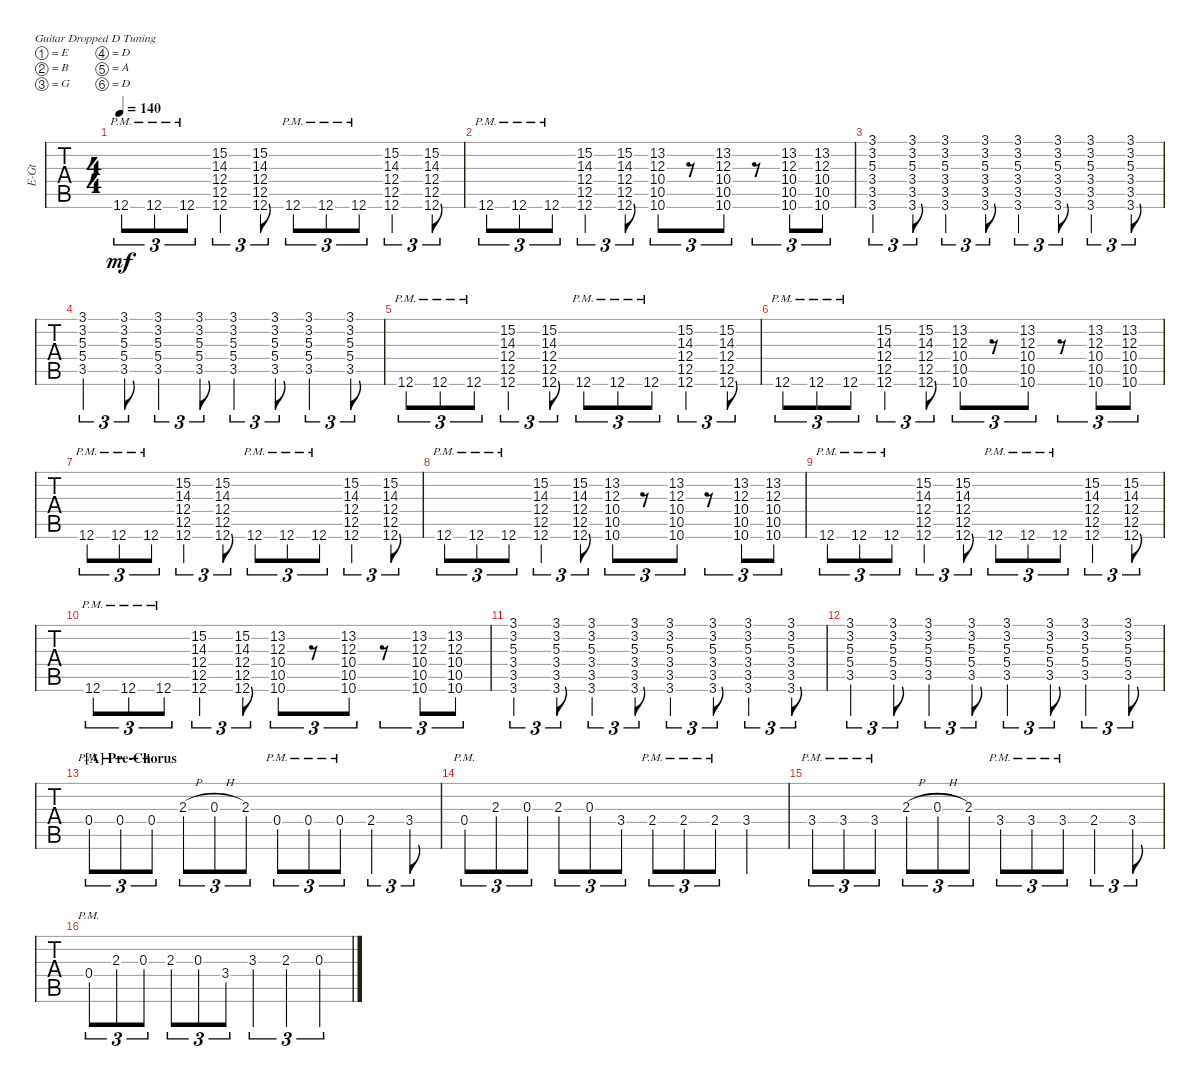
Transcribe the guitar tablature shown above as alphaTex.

\defaultSystemsLayout 4
\bracketExtendMode groupsimilarinstruments
\multiBarRest
\otherSystemsTrackNameOrientation horizontal
\track ("David" "E-Gt") {instrument distortionguitar}
\staff {tabs}
\tuning (E4 B3 G3 D3 A2 D2)
\ts (4 4)
\tempo 140
\clef g2
\ks c
12.6{pm}.8{tu (3 2) dy mf} 12.6{pm}.8{tu (3 2)} 12.6{pm}.8{tu (3 2)} (12.6 12.5 12.4 14.3 15.2).4{tu (3 2)} (12.6 12.5 12.4 14.3 15.2).8{tu (3 2)} 12.6{pm}.8{tu (3 2)} 12.6{pm}.8{tu (3 2)} 12.6{pm}.8{tu (3 2)} (12.6 12.5 12.4 14.3 15.2).4{tu (3 2)} (12.6 12.5 12.4 14.3 15.2).8{tu (3 2)} |
12.6{pm}.8{tu (3 2)} 12.6{pm}.8{tu (3 2)} 12.6{pm}.8{tu (3 2)} (12.6 12.5 12.4 14.3 15.2).4{tu (3 2)} (12.6 12.5 12.4 14.3 15.2).8{tu (3 2)} (10.6 10.5 10.4 12.3 13.2).8{tu (3 2)} r.8{tu (3 2)} (10.6 10.5 10.4 12.3 13.2).8{tu (3 2)} r.8{tu (3 2)} (10.6 10.5 10.4 12.3 13.2).8{tu (3 2)} (10.6 10.5 10.4 12.3 13.2).8{tu (3 2)} |
(3.6 3.5 3.4 5.3 3.2 3.1).4{tu (3 2)} (3.6 3.5 3.4 5.3 3.2 3.1).8{tu (3 2)} (3.6 3.5 3.4 5.3 3.2 3.1).4{tu (3 2)} (3.6 3.5 3.4 5.3 3.2 3.1).8{tu (3 2)} (3.6 3.5 3.4 5.3 3.2 3.1).4{tu (3 2)} (3.6 3.5 3.4 5.3 3.2 3.1).8{tu (3 2)} (3.6 3.5 3.4 5.3 3.2 3.1).4{tu (3 2)} (3.6 3.5 3.4 5.3 3.2 3.1).8{tu (3 2)} |
(3.5 5.4 5.3 3.2 3.1).4{tu (3 2)} (3.5 5.4 5.3 3.2 3.1).8{tu (3 2)} (3.5 5.4 5.3 3.2 3.1).4{tu (3 2)} (3.5 5.4 5.3 3.2 3.1).8{tu (3 2)} (3.5 5.4 5.3 3.2 3.1).4{tu (3 2)} (3.5 5.4 5.3 3.2 3.1).8{tu (3 2)} (3.5 5.4 5.3 3.2 3.1).4{tu (3 2)} (3.5 5.4 5.3 3.2 3.1).8{tu (3 2)} |
12.6{pm}.8{tu (3 2)} 12.6{pm}.8{tu (3 2)} 12.6{pm}.8{tu (3 2)} (12.6 12.5 12.4 14.3 15.2).4{tu (3 2)} (12.6 12.5 12.4 14.3 15.2).8{tu (3 2)} 12.6{pm}.8{tu (3 2)} 12.6{pm}.8{tu (3 2)} 12.6{pm}.8{tu (3 2)} (12.6 12.5 12.4 14.3 15.2).4{tu (3 2)} (12.6 12.5 12.4 14.3 15.2).8{tu (3 2)} |
12.6{pm}.8{tu (3 2)} 12.6{pm}.8{tu (3 2)} 12.6{pm}.8{tu (3 2)} (12.6 12.5 12.4 14.3 15.2).4{tu (3 2)} (12.6 12.5 12.4 14.3 15.2).8{tu (3 2)} (10.6 10.5 10.4 12.3 13.2).8{tu (3 2)} r.8{tu (3 2)} (10.6 10.5 10.4 12.3 13.2).8{tu (3 2)} r.8{tu (3 2)} (10.6 10.5 10.4 12.3 13.2).8{tu (3 2)} (10.6 10.5 10.4 12.3 13.2).8{tu (3 2)} |
12.6{pm}.8{tu (3 2)} 12.6{pm}.8{tu (3 2)} 12.6{pm}.8{tu (3 2)} (12.6 12.5 12.4 14.3 15.2).4{tu (3 2)} (12.6 12.5 12.4 14.3 15.2).8{tu (3 2)} 12.6{pm}.8{tu (3 2)} 12.6{pm}.8{tu (3 2)} 12.6{pm}.8{tu (3 2)} (12.6 12.5 12.4 14.3 15.2).4{tu (3 2)} (12.6 12.5 12.4 14.3 15.2).8{tu (3 2)} |
12.6{pm}.8{tu (3 2)} 12.6{pm}.8{tu (3 2)} 12.6{pm}.8{tu (3 2)} (12.6 12.5 12.4 14.3 15.2).4{tu (3 2)} (12.6 12.5 12.4 14.3 15.2).8{tu (3 2)} (10.6 10.5 10.4 12.3 13.2).8{tu (3 2)} r.8{tu (3 2)} (10.6 10.5 10.4 12.3 13.2).8{tu (3 2)} r.8{tu (3 2)} (10.6 10.5 10.4 12.3 13.2).8{tu (3 2)} (10.6 10.5 10.4 12.3 13.2).8{tu (3 2)} |
12.6{pm}.8{tu (3 2)} 12.6{pm}.8{tu (3 2)} 12.6{pm}.8{tu (3 2)} (12.6 12.5 12.4 14.3 15.2).4{tu (3 2)} (12.6 12.5 12.4 14.3 15.2).8{tu (3 2)} 12.6{pm}.8{tu (3 2)} 12.6{pm}.8{tu (3 2)} 12.6{pm}.8{tu (3 2)} (12.6 12.5 12.4 14.3 15.2).4{tu (3 2)} (12.6 12.5 12.4 14.3 15.2).8{tu (3 2)} |
12.6{pm}.8{tu (3 2)} 12.6{pm}.8{tu (3 2)} 12.6{pm}.8{tu (3 2)} (12.6 12.5 12.4 14.3 15.2).4{tu (3 2)} (12.6 12.5 12.4 14.3 15.2).8{tu (3 2)} (10.6 10.5 10.4 12.3 13.2).8{tu (3 2)} r.8{tu (3 2)} (10.6 10.5 10.4 12.3 13.2).8{tu (3 2)} r.8{tu (3 2)} (10.6 10.5 10.4 12.3 13.2).8{tu (3 2)} (10.6 10.5 10.4 12.3 13.2).8{tu (3 2)} |
(3.6 3.5 3.4 5.3 3.2 3.1).4{tu (3 2)} (3.6 3.5 3.4 5.3 3.2 3.1).8{tu (3 2)} (3.6 3.5 3.4 5.3 3.2 3.1).4{tu (3 2)} (3.6 3.5 3.4 5.3 3.2 3.1).8{tu (3 2)} (3.6 3.5 3.4 5.3 3.2 3.1).4{tu (3 2)} (3.6 3.5 3.4 5.3 3.2 3.1).8{tu (3 2)} (3.6 3.5 3.4 5.3 3.2 3.1).4{tu (3 2)} (3.6 3.5 3.4 5.3 3.2 3.1).8{tu (3 2)} |
(3.5 5.4 5.3 3.2 3.1).4{tu (3 2)} (3.5 5.4 5.3 3.2 3.1).8{tu (3 2)} (3.5 5.4 5.3 3.2 3.1).4{tu (3 2)} (3.5 5.4 5.3 3.2 3.1).8{tu (3 2)} (3.5 5.4 5.3 3.2 3.1).4{tu (3 2)} (3.5 5.4 5.3 3.2 3.1).8{tu (3 2)} (3.5 5.4 5.3 3.2 3.1).4{tu (3 2)} (3.5 5.4 5.3 3.2 3.1).8{tu (3 2)} |
\section ("A" "Pre-Chorus")
0.4{pm}.8{tu (3 2)} 0.4{pm}.8{tu (3 2)} 0.4{pm}.8{tu (3 2)} 2.3{h}.8{tu (3 2)} 0.3{h}.8{tu (3 2)} 2.3.8{tu (3 2)} 0.4{pm}.8{tu (3 2)} 0.4{pm}.8{tu (3 2)} 0.4{pm}.8{tu (3 2)} 2.4.4{tu (3 2)} 3.4.8{tu (3 2)} |
0.4{pm}.8{tu (3 2)} 2.3.8{tu (3 2)} 0.3.8{tu (3 2)} 2.3.8{tu (3 2)} 0.3.8{tu (3 2)} 3.4.8{tu (3 2)} 2.4{pm}.8{tu (3 2)} 2.4{pm}.8{tu (3 2)} 2.4{pm}.8{tu (3 2)} 3.4.4 |
3.4{pm}.8{tu (3 2)} 3.4{pm}.8{tu (3 2)} 3.4{pm}.8{tu (3 2)} 2.3{h}.8{tu (3 2)} 0.3{h}.8{tu (3 2)} 2.3.8{tu (3 2)} 3.4{pm}.8{tu (3 2)} 3.4{pm}.8{tu (3 2)} 3.4{pm}.8{tu (3 2)} 2.4.4{tu (3 2)} 3.4.8{tu (3 2)} |
0.4{pm}.8{tu (3 2)} 2.3.8{tu (3 2)} 0.3.8{tu (3 2)} 2.3.8{tu (3 2)} 0.3.8{tu (3 2)} 3.4.8{tu (3 2)} 3.3{acc #}.4{tu (3 2)} 2.3.4{tu (3 2)} 0.3.4{tu (3 2)}
